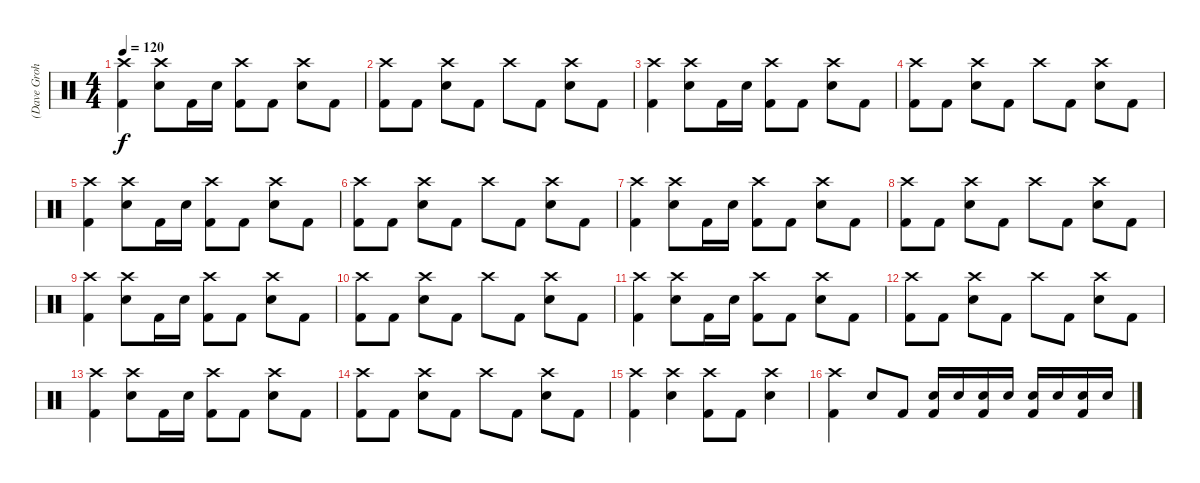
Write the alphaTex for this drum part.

\track ("(Dave Grohl)鼓" "(Dave Groh") {instrument percussion}
\staff {score}
\articulation defaults
\ts (4 4)
\tempo 120
\clef neutral
\ks c
("Crash high (hit)" "Kick (hit) 2").4{dy f} ("Crash high (hit)" "Snare (hit) 2").8 "Kick (hit) 2".16 "Snare (hit) 2".16 ("Crash high (hit)" "Kick (hit) 2").8 "Kick (hit) 2".8 ("Crash high (hit)" "Snare (hit) 2").8 "Kick (hit) 2".8 |
("Crash high (hit)" "Kick (hit) 2").8 "Kick (hit) 2".8 ("Crash high (hit)" "Snare (hit) 2").8 "Kick (hit) 2".8 "Crash high (hit)".8 "Kick (hit) 2".8 ("Crash high (hit)" "Snare (hit) 2").8 "Kick (hit) 2".8 |
("Crash high (hit)" "Kick (hit) 2").4 ("Crash high (hit)" "Snare (hit) 2").8 "Kick (hit) 2".16 "Snare (hit) 2".16 ("Crash high (hit)" "Kick (hit) 2").8 "Kick (hit) 2".8 ("Crash high (hit)" "Snare (hit) 2").8 "Kick (hit) 2".8 |
("Crash high (hit)" "Kick (hit) 2").8 "Kick (hit) 2".8 ("Crash high (hit)" "Snare (hit) 2").8 "Kick (hit) 2".8 "Crash high (hit)".8 "Kick (hit) 2".8 ("Crash high (hit)" "Snare (hit) 2").8 "Kick (hit) 2".8 |
("Crash high (hit)" "Kick (hit) 2").4 ("Crash high (hit)" "Snare (hit) 2").8 "Kick (hit) 2".16 "Snare (hit) 2".16 ("Crash high (hit)" "Kick (hit) 2").8 "Kick (hit) 2".8 ("Crash high (hit)" "Snare (hit) 2").8 "Kick (hit) 2".8 |
("Crash high (hit)" "Kick (hit) 2").8 "Kick (hit) 2".8 ("Crash high (hit)" "Snare (hit) 2").8 "Kick (hit) 2".8 "Crash high (hit)".8 "Kick (hit) 2".8 ("Crash high (hit)" "Snare (hit) 2").8 "Kick (hit) 2".8 |
("Crash high (hit)" "Kick (hit) 2").4 ("Crash high (hit)" "Snare (hit) 2").8 "Kick (hit) 2".16 "Snare (hit) 2".16 ("Crash high (hit)" "Kick (hit) 2").8 "Kick (hit) 2".8 ("Crash high (hit)" "Snare (hit) 2").8 "Kick (hit) 2".8 |
("Crash high (hit)" "Kick (hit) 2").8 "Kick (hit) 2".8 ("Crash high (hit)" "Snare (hit) 2").8 "Kick (hit) 2".8 "Crash high (hit)".8 "Kick (hit) 2".8 ("Crash high (hit)" "Snare (hit) 2").8 "Kick (hit) 2".8 |
("Crash high (hit)" "Kick (hit) 2").4 ("Crash high (hit)" "Snare (hit) 2").8 "Kick (hit) 2".16 "Snare (hit) 2".16 ("Crash high (hit)" "Kick (hit) 2").8 "Kick (hit) 2".8 ("Crash high (hit)" "Snare (hit) 2").8 "Kick (hit) 2".8 |
("Crash high (hit)" "Kick (hit) 2").8 "Kick (hit) 2".8 ("Crash high (hit)" "Snare (hit) 2").8 "Kick (hit) 2".8 "Crash high (hit)".8 "Kick (hit) 2".8 ("Crash high (hit)" "Snare (hit) 2").8 "Kick (hit) 2".8 |
("Crash high (hit)" "Kick (hit) 2").4 ("Crash high (hit)" "Snare (hit) 2").8 "Kick (hit) 2".16 "Snare (hit) 2".16 ("Crash high (hit)" "Kick (hit) 2").8 "Kick (hit) 2".8 ("Crash high (hit)" "Snare (hit) 2").8 "Kick (hit) 2".8 |
("Crash high (hit)" "Kick (hit) 2").8 "Kick (hit) 2".8 ("Crash high (hit)" "Snare (hit) 2").8 "Kick (hit) 2".8 "Crash high (hit)".8 "Kick (hit) 2".8 ("Crash high (hit)" "Snare (hit) 2").8 "Kick (hit) 2".8 |
("Crash high (hit)" "Kick (hit) 2").4 ("Crash high (hit)" "Snare (hit) 2").8 "Kick (hit) 2".16 "Snare (hit) 2".16 ("Crash high (hit)" "Kick (hit) 2").8 "Kick (hit) 2".8 ("Crash high (hit)" "Snare (hit) 2").8 "Kick (hit) 2".8 |
("Crash high (hit)" "Kick (hit) 2").8 "Kick (hit) 2".8 ("Crash high (hit)" "Snare (hit) 2").8 "Kick (hit) 2".8 "Crash high (hit)".8 "Kick (hit) 2".8 ("Crash high (hit)" "Snare (hit) 2").8 "Kick (hit) 2".8 |
("Crash high (hit)" "Kick (hit) 2").4 ("Crash high (hit)" "Snare (hit) 2").4 ("Crash high (hit)" "Kick (hit) 2").8 "Kick (hit) 2".8 ("Crash high (hit)" "Snare (hit) 2").4 |
("Crash high (hit)" "Kick (hit) 2").4 "Snare (hit) 2".8 "Kick (hit) 2".8 ("Kick (hit) 2" "Snare (hit) 2").16 "Snare (hit) 2".16 ("Kick (hit) 2" "Snare (hit) 2").16 "Snare (hit) 2".16 ("Kick (hit) 2" "Snare (hit) 2").16 "Snare (hit) 2".16 ("Kick (hit) 2" "Snare (hit) 2").16 "Snare (hit) 2".16
